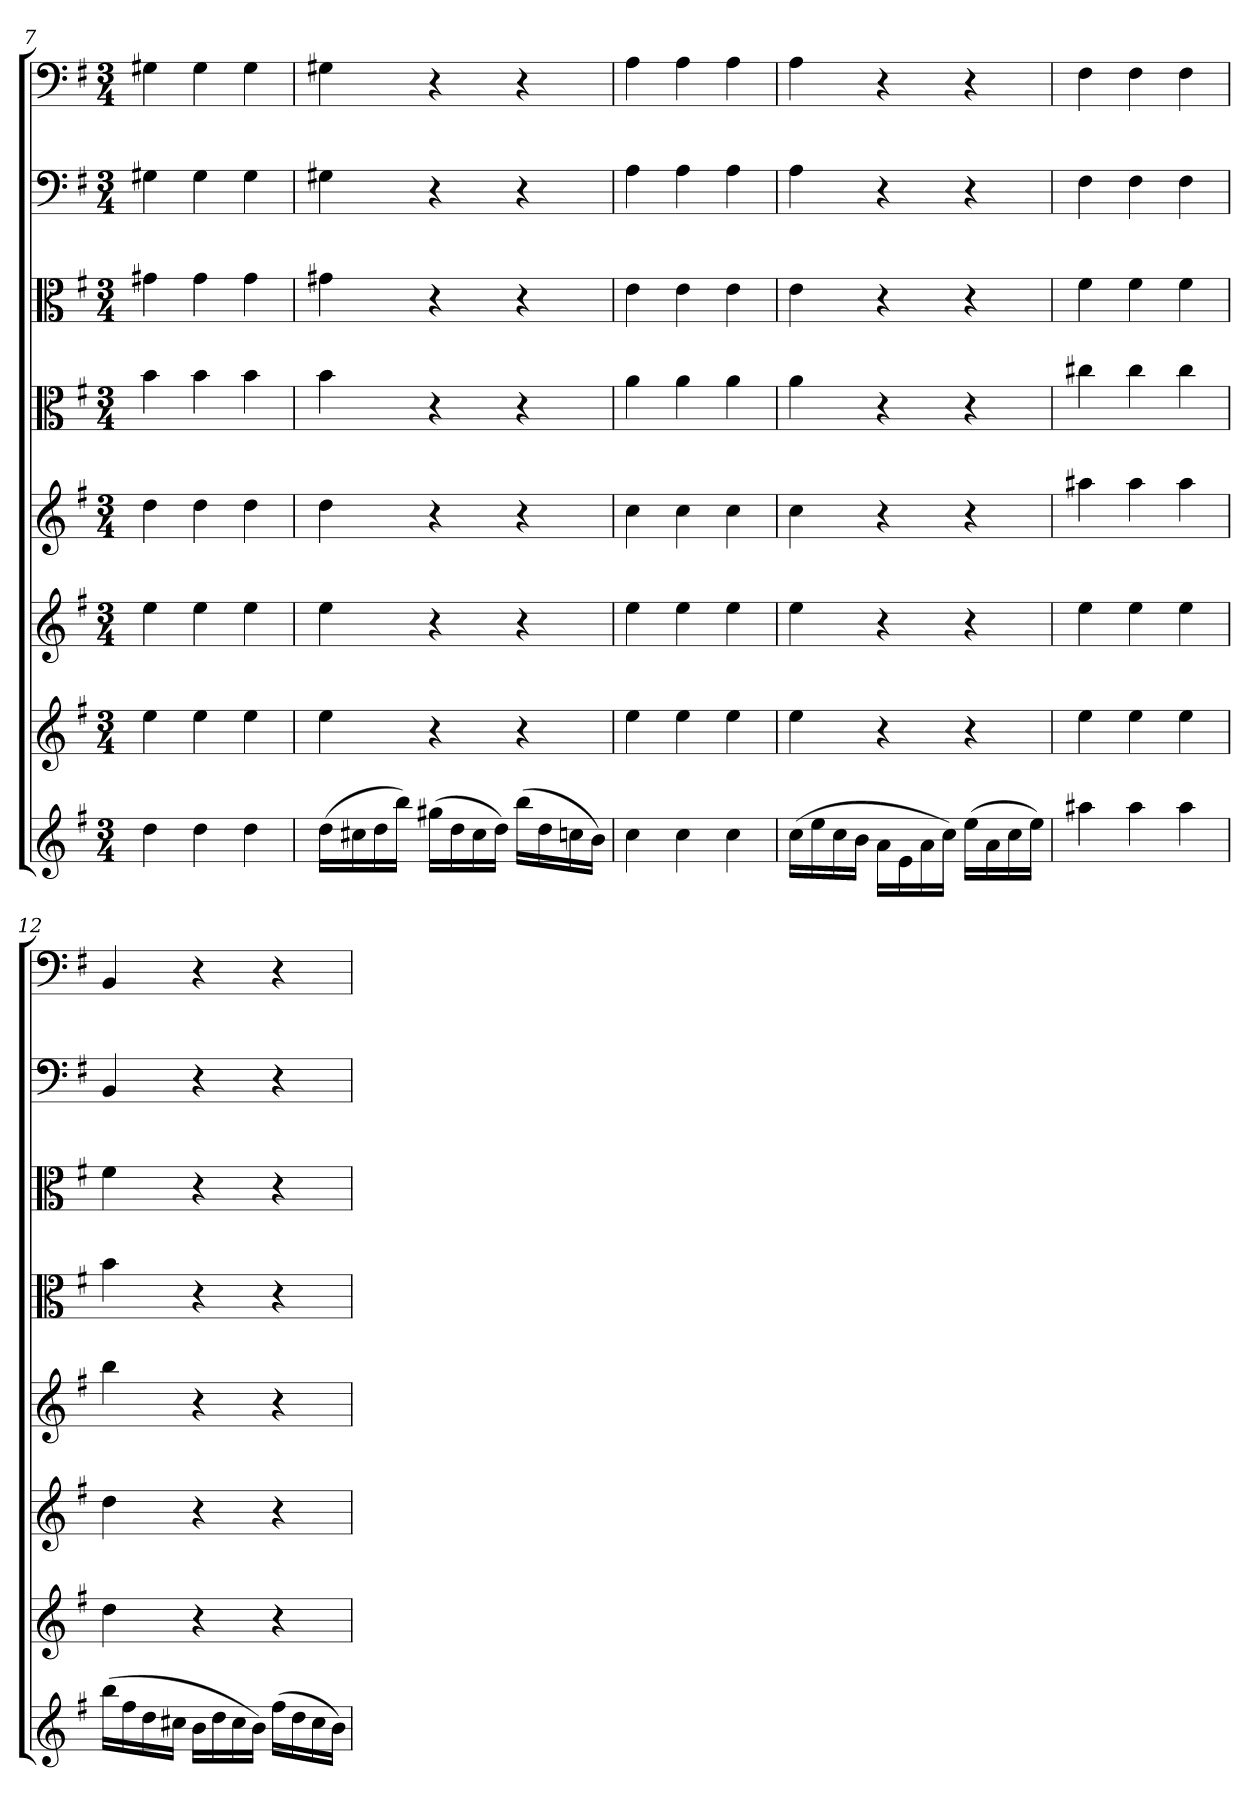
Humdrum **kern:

**kern	**kern	**kern	**kern	**kern	**kern	**kern	**kern
*part8	*part7	*part6	*part5	*part4	*part3	*part2	*part1
*staff8	*staff7	*staff6	*staff5	*staff4	*staff3	*staff2	*staff1
*clefG2	*clefG2	*clefG2	*clefG2	*clefC3	*clefC3	*clefF4	*clefF4
*k[f#]	*k[f#]	*k[f#]	*k[f#]	*k[f#]	*k[f#]	*k[f#]	*k[f#]
*e:	*e:	*e:	*e:	*e:	*e:	*e:	*e:
*M3/4	*M3/4	*M3/4	*M3/4	*M3/4	*M3/4	*M3/4	*M3/4
=7	=7	=7	=7	=7	=7	=7	=7
4dd\	4ee\	4ee\	4dd\	4b\	4g#X\	4G#X\	4G#X\
4dd\	4ee\	4ee\	4dd\	4b\	4g#\	4G#\	4G#\
4dd\	4ee\	4ee\	4dd\	4b\	4g#\	4G#\	4G#\
=8	=8	=8	=8	=8	=8	=8	=8
(16dd\LL	4ee\	4ee\	4dd\	4b\	4g#X\	4G#X\	4G#X\
16cc#X\	.	.	.	.	.	.	.
16dd\	.	.	.	.	.	.	.
16bb\JJ)	.	.	.	.	.	.	.
(16gg#X\LL	4r	4r	4r	4r	4r	4r	4r
16dd\	.	.	.	.	.	.	.
16cc#\	.	.	.	.	.	.	.
16dd\JJ)	.	.	.	.	.	.	.
(16bb\LL	4r	4r	4r	4r	4r	4r	4r
16dd\	.	.	.	.	.	.	.
16ccn\	.	.	.	.	.	.	.
16b\JJ)	.	.	.	.	.	.	.
=9	=9	=9	=9	=9	=9	=9	=9
4cc\	4ee\	4ee\	4cc\	4a\	4e\	4A\	4A\
4cc\	4ee\	4ee\	4cc\	4a\	4e\	4A\	4A\
4cc\	4ee\	4ee\	4cc\	4a\	4e\	4A\	4A\
=10	=10	=10	=10	=10	=10	=10	=10
(16cc\LL	4ee\	4ee\	4cc\	4a\	4e\	4A\	4A\
16ee\	.	.	.	.	.	.	.
16cc\	.	.	.	.	.	.	.
16b\JJ	.	.	.	.	.	.	.
16a\LL	4r	4r	4r	4r	4r	4r	4r
16e\	.	.	.	.	.	.	.
16a\	.	.	.	.	.	.	.
16cc\JJ)	.	.	.	.	.	.	.
(16ee\LL	4r	4r	4r	4r	4r	4r	4r
16a\	.	.	.	.	.	.	.
16cc\	.	.	.	.	.	.	.
16ee\JJ)	.	.	.	.	.	.	.
=11	=11	=11	=11	=11	=11	=11	=11
4aa#X\	4ee\	4ee\	4aa#X\	4cc#X\	4f#\	4F#\	4F#\
4aa#\	4ee\	4ee\	4aa#\	4cc#\	4f#\	4F#\	4F#\
4aa#\	4ee\	4ee\	4aa#\	4cc#\	4f#\	4F#\	4F#\
=12	=12	=12	=12	=12	=12	=12	=12
(16bb\LL	4dd\	4dd\	4bb\	4b\	4f#\	4BB/	4BB/
16ff#\	.	.	.	.	.	.	.
16dd\	.	.	.	.	.	.	.
16cc#X\JJ	.	.	.	.	.	.	.
16b\LL	4r	4r	4r	4r	4r	4r	4r
16dd\	.	.	.	.	.	.	.
16cc#\	.	.	.	.	.	.	.
16b\JJ)	.	.	.	.	.	.	.
(16ff#\LL	4r	4r	4r	4r	4r	4r	4r
16dd\	.	.	.	.	.	.	.
16cc#\	.	.	.	.	.	.	.
16b\JJ)	.	.	.	.	.	.	.
=	=	=	=	=	=	=	=
*-	*-	*-	*-	*-	*-	*-	*-
